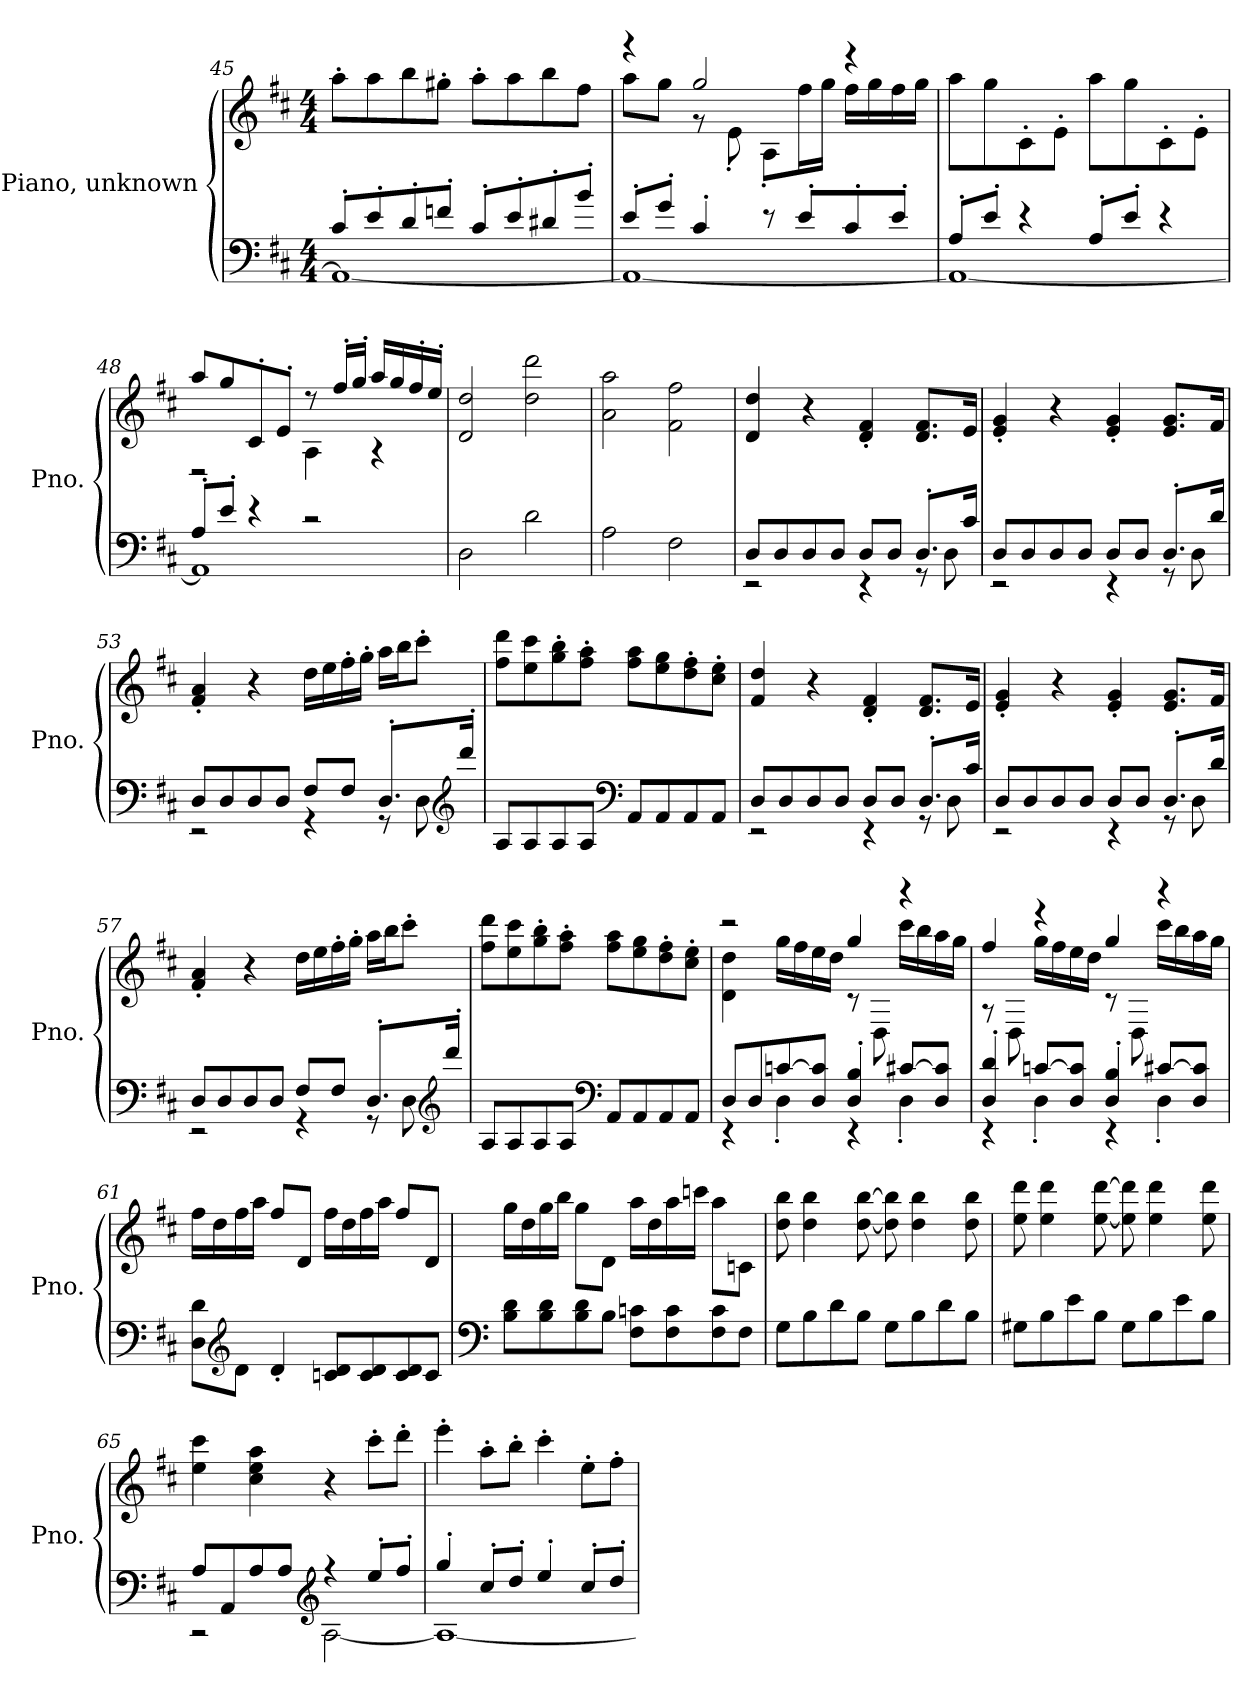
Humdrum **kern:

**kern	**kern
*part1	*part1
*staff2	*staff1
*I"Piano, unknown	*
*I'Pno.	*
*clefF4	*clefG2
*k[f#c#]	*k[f#c#]
*M4/4	*M4/4
=45	=45
*^	*
8c#'/L	1AA_	8aa'\L
8e'/	.	8aa\
8d'/	.	8bb\
8fn'/J	.	8gg#X'\J
8c#'/L	.	8aa'\L
8e'/	.	8aa\
8d#X'/	.	8bb\
8b'/J	.	8ff#\J
!!LO:LB:g=z
=46	=46	=46
*	*	*^
8e'/L	1AA_	4r	8aa\L
8g'/J	.	.	8gg\J
4c#'/	.	2gg/	8r
.	.	.	8e'\
8r	.	.	8A'\L
8e'/L	.	.	16ff#\L
.	.	.	16gg\JJ
8c#'/	.	4r	16ff#\LL
.	.	.	16gg\
8e'/J	.	.	16ff#\
.	.	.	16gg\JJ
*	*	*v	*v
=47	=47	=47
8A'/L	1AA_	8aa\L
8e'/J	.	8gg\
4r	.	8c#'\
.	.	8e'\J
8A'/L	.	8aa\L
8e'/J	.	8gg\
4r	.	8c#'\
.	.	8e'\J
=48	=48	=48
*	*	*^
8A'/L	1AA]	8aa/L	2r
8e'/J	.	8gg/	.
4r	.	8c#'/	.
.	.	8e'/J	.
2r	.	8r	4A\
.	.	16ff#'/LL	.
.	.	16gg'/JJ	.
.	.	16aa/LL	4r
.	.	16gg/	.
.	.	16ff#'/	.
.	.	16ee'/JJ	.
*v	*v	*	*
*	*v	*v
=49	=49
2D\	2d/ 2dd/
2d\	2dd\ 2ddd\
=50	=50
2A\	2a\ 2aa\
2F#\	2f#\ 2ff#\
!!LO:LB:g=z
=51	=51
*^	*
8D/L	2r	4d/ 4dd/
8D/	.	.
8D/	.	4r
8D/J	.	.
8D/L	4r	4d/' 4f#/'
8D/J	.	.
8.D'/L	8r	8.d/ 8.f#/L
.	8D\	.
16c#/Jk	.	16e/Jk
=52	=52	=52
8D/L	2r	4e/' 4g/'
8D/	.	.
8D/	.	4r
8D/J	.	.
8D/L	4r	4e/' 4g/'
8D/J	.	.
8.D'/L	8r	8.e/ 8.g/L
.	8D\	.
16d/Jk	.	16f#/Jk
=53	=53	=53
8D/L	2r	4f#/' 4a/'
8D/	.	.
8D/	.	4r
8D/J	.	.
8F#/L	4r	16dd\LL
.	.	16ee\
8F#/J	.	16ff#'\
.	.	16gg'\JJ
8.D'/L	8r	16aa\LL
.	.	16bb\J
.	8D\	8ccc#'\J
*clefG2	*	*
16ddd'/Jk	.	.
*v	*v	*
!!LO:LB:g=z
=54	=54
8A/L	8ff#\ 8ddd\L
8A/	8ee\ 8ccc#\
8A/	8gg\' 8bb\'
8A/J	8ff#\' 8aa\'J
*clefF4	*
8AA/L	8ff#\ 8aa\L
8AA/	8ee\ 8gg\
8AA/	8dd\' 8ff#\'
8AA/J	8cc#\' 8ee\'J
=55	=55
*^	*
8D/L	2r	4f#/ 4dd/
8D/	.	.
8D/	.	4r
8D/J	.	.
8D/L	4r	4d/' 4f#/'
8D/J	.	.
8.D'/L	8r	8.d/ 8.f#/L
.	8D\	.
16c#/Jk	.	16e/Jk
=56	=56	=56
8D/L	2r	4e/' 4g/'
8D/	.	.
8D/	.	4r
8D/J	.	.
8D/L	4r	4e/' 4g/'
8D/J	.	.
8.D'/L	8r	8.e/ 8.g/L
.	8D\	.
16d/Jk	.	16f#/Jk
!!LO:LB:g=z
=57	=57	=57
8D/L	2r	4f#/' 4a/'
8D/	.	.
8D/	.	4r
8D/J	.	.
8F#/L	4r	16dd\LL
.	.	16ee\
8F#/J	.	16ff#'\
.	.	16gg'\JJ
8.D'/L	8r	16aa\LL
.	.	16bb\J
.	8D\	8ccc#'\J
*clefG2	*	*
16ddd'/Jk	.	.
*v	*v	*
=58	=58
8A/L	8ff#\ 8ddd\L
8A/	8ee\ 8ccc#\
8A/	8gg\' 8bb\'
8A/J	8ff#\' 8aa\'J
*clefF4	*
8AA/L	8ff#\ 8aa\L
8AA/	8ee\ 8gg\
8AA/	8dd\' 8ff#\'
8AA/J	8cc#\' 8ee\'J
=59	=59
*^	*^
8D/L	4r	2r	4d\ 4dd\
8D/	.	.	.
[8cn/	4D'\	.	16gg\LL
.	.	.	16ff#\
8D/ 8c/]J	.	.	16ee\
.	.	.	16dd\JJ
4D/' 4B/'	4r	4gg/	8r
.	.	.	8D\
[8c#X/L	4D'\	4r	16ccc#\LL
.	.	.	16bb\
8D/ 8c#/]J	.	.	16aa\
.	.	.	16gg\JJ
!!LO:PB:g=z	!!
=60	=60	=60	=60
4D/' 4d/'	4r	4ff#/	8r
.	.	.	8D\
[8cn/L	4D'\	4r	16gg\LL
.	.	.	16ff#\
8D/ 8c/]J	.	.	16ee\
.	.	.	16dd\JJ
4D/' 4B/'	4r	4gg/	8r
.	.	.	8D\
[8c#X/L	4D'\	4r	16ccc#\LL
.	.	.	16bb\
8D/ 8c#/]J	.	.	16aa\
.	.	.	16gg\JJ
*v	*v	*	*
*	*v	*v
=61	=61
8D\ 8d\L	16ff#\LL
.	16dd\
*clefG2	*
8d\J	16ff#\
.	16aa\JJ
4d'/	8ff#/L
.	8d/J
8cn/ 8d/L	16ff#\LL
.	16dd\
8c/ 8d/	16ff#\
.	16aa\JJ
8c/ 8d/	8ff#/L
8c/J	8d/J
=62	=62
*clefF4	*
8B\ 8d\L	16gg\LL
.	16dd\
8B\ 8d\	16gg\
.	16bb\JJ
8B\ 8d\	8gg\L
8B\J	8d\J
8F#\ 8cn\L	16aa\LL
.	16dd\
8F#\ 8c\	16aa\
.	16cccn\JJ
8F#\ 8c\	8aa\L
8F#\J	8cn\J
!!LO:LB:g=z
=63	=63
8G\L	8dd\ 8bb\
8B\	4dd\ 4bb\
8d\	.
8B\J	[8dd\ [8bb\
8G\L	8dd\] 8bb\]
8B\	4dd\ 4bb\
8d\	.
8B\J	8dd\ 8bb\
=64	=64
8G#X\L	8ee\ 8ddd\
8B\	4ee\ 4ddd\
8e\	.
8B\J	[8ee\ [8ddd\
8G#\L	8ee\] 8ddd\]
8B\	4ee\ 4ddd\
8e\	.
8B\J	8ee\ 8ddd\
=65	=65
*^	*
8A/L	2r	4ee\ 4ccc#\
8AA/	.	.
8A/	.	4cc#\ 4ee\ 4aa\
8A/J	.	.
*clefG2	*	*
4r	[2A\	4r
8ee'/L	.	8ccc#'\L
8ff#'/J	.	8ddd'\J
=66	=66	=66
4gg'/	1A_	4eee'\
8cc#'/L	.	8aa'\L
8dd'/J	.	8bb'\J
4ee'/	.	4ccc#'\
8cc#'/L	.	8ee'\L
8dd'/J	.	8ff#'\J
*v	*v	*
=	=
*-	*-
